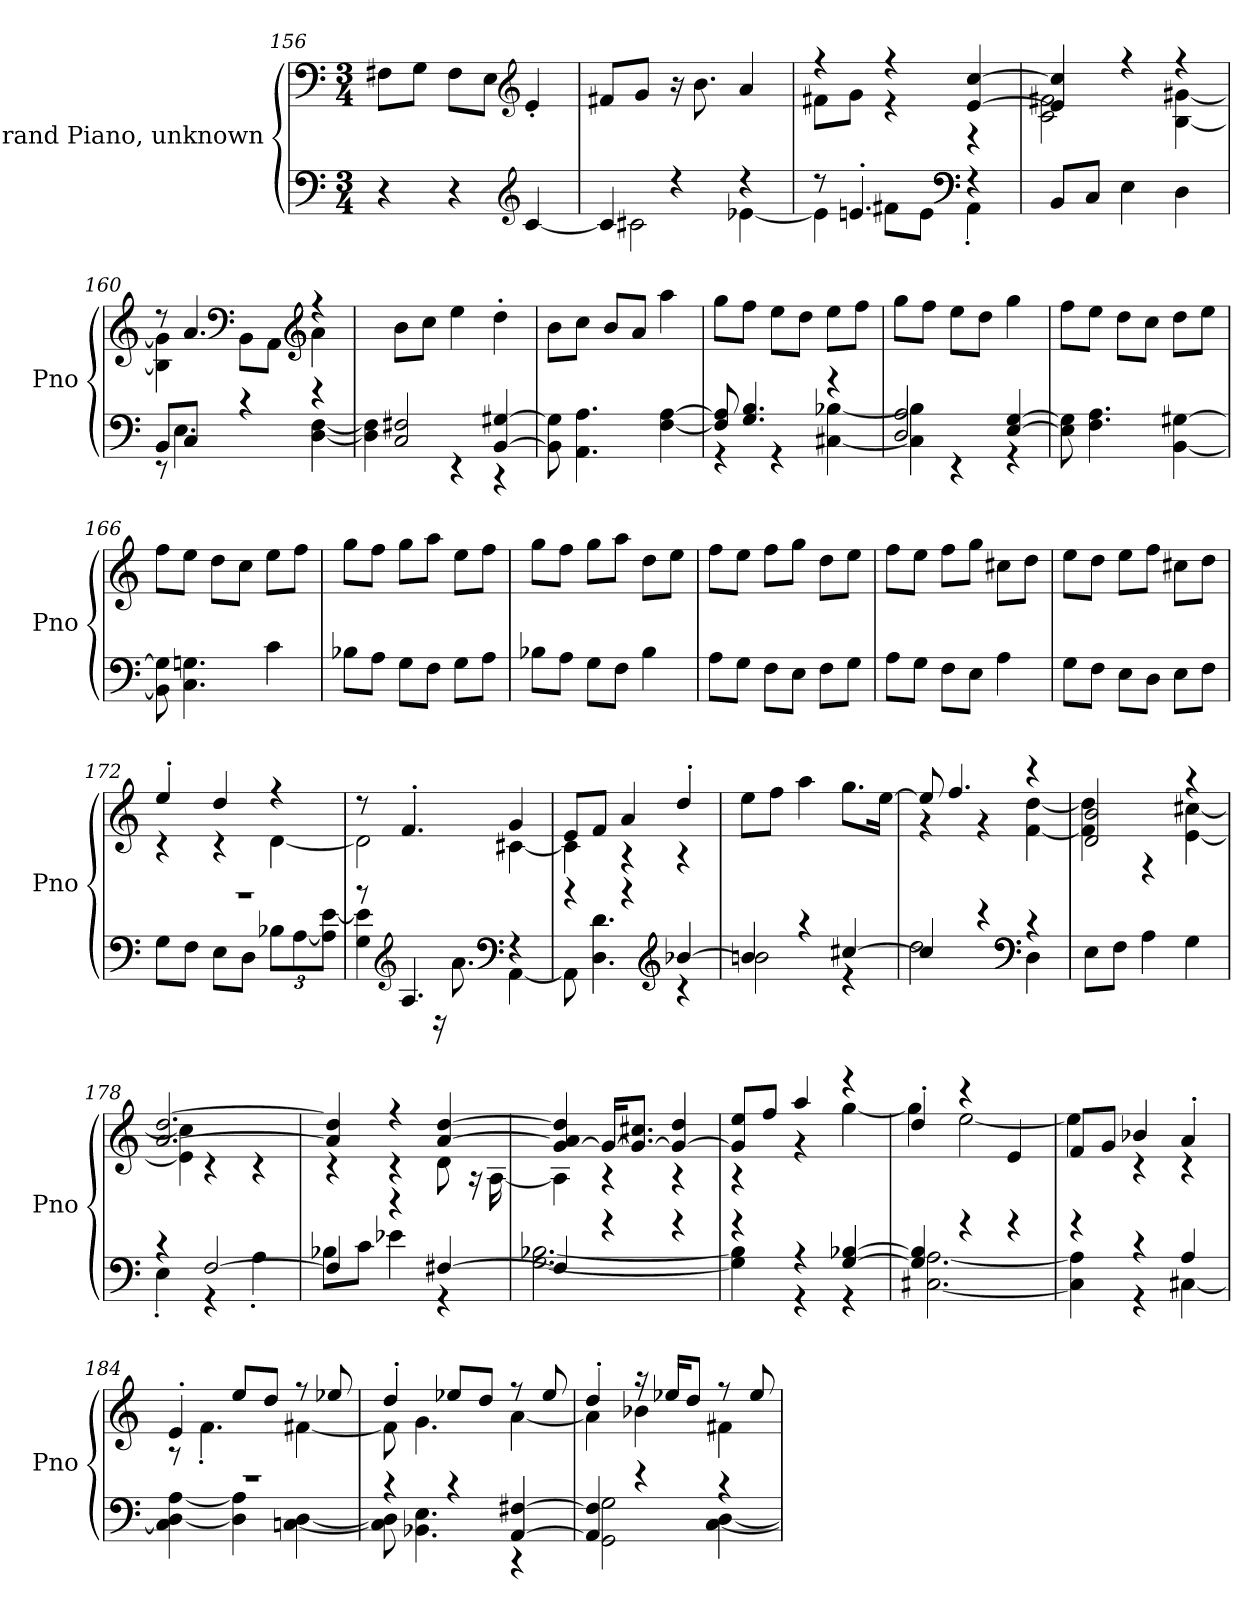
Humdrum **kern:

**kern	**kern
*part1	*part1
*staff2	*staff1
*I"Grand Piano, unknown	*
*I'Pno	*
*clefF4	*clefF4
*k[]	*k[]
*M3/4	*M3/4
=156	=156
4r	8F#X\L
.	8G\J
4r	8F#\L
.	8E\J
*clefG2	*clefG2
[4c/	4e'/
=157	=157
*^	*
4c/]	2c#X\	8f#X/L
.	.	8g/J
4r	.	16r
.	.	8.b\
4r	[4e-X\	4a/
!!LO:LB:g=z
=158	=158	=158
*	*	*^
8r	4e-\]	4r	8f#X\L
4.en'/	.	.	8g\J
.	8f#X\L	4r	4r
.	8e\J	.	.
*clefF4	*	*	*
4r	4AA'\	[4e/ [4cc/	4r
*v	*v	*	*
=159	=159	=159
8BB/L	4e/] 4cc/]	2c\ 2f#X\
8C/J	.	.
4E\	4r	.
4D\	4r	[4B\ [4g#X\
=160	=160	=160
*^	*	*
8BB/L	8r	8r	4B\] 4g#\]
8C/J	4.E\	4.a/	.
*	*	*clefF4	*
4r	.	.	8BB\L
.	.	.	8AA\J
*	*	*clefG2	*
4r	[4D\ [4F\	4r	4a\
*	*	*v	*v
=161	=161	=161
2C/ 2F#X/	4D\] 4F\]	8b\L
.	.	8cc\J
.	4r	4ee\
[4BB/ [4G#X/	4r	4dd'\
*v	*v	*
=162	=162
8BB\] 8G#\]	8b\L
4.AA\ 4.A\	8cc\J
.	8b/L
.	8a/J
[4F\ [4A\	4aa\
=163	=163
*^	*
8F/] 8A/]	4r	8gg\L
4.G/ 4.B/	.	8ff\J
.	4r	8ee\L
.	.	8dd\J
4r	[4C#X\ [4B-X\	8ee\L
.	.	8ff\J
=164	=164	=164
2D/ 2A/	4C#\] 4B-\]	8gg\L
.	.	8ff\J
.	4r	8ee\L
.	.	8dd\J
[4E/ [4G/	4r	4gg\
*v	*v	*
!!LO:PB:g=z
=165	=165
8E\] 8G\]	8ff\L
4.F\ 4.A\	8ee\J
.	8dd\L
.	8cc\J
[4BB\ [4G#X\	8dd\L
.	8ee\J
=166	=166
8BB\] 8G#\]	8ff\L
4.C\ 4.Gn\	8ee\J
.	8dd\L
.	8cc\J
4c\	8ee\L
.	8ff\J
=167	=167
8B-X\L	8gg\L
8A\J	8ff\J
8G\L	8gg\L
8F\J	8aa\J
8G\L	8ee\L
8A\J	8ff\J
=168	=168
8B-X\L	8gg\L
8A\J	8ff\J
8G\L	8gg\L
8F\J	8aa\J
4B-\	8dd\L
.	8ee\J
=169	=169
8A\L	8ff\L
8G\J	8ee\J
8F\L	8ff\L
8E\J	8gg\J
8F\L	8dd\L
8G\J	8ee\J
=170	=170
8A\L	8ff\L
8G\J	8ee\J
8F\L	8ff\L
8E\J	8gg\J
4A\	8cc#X\L
.	8dd\J
=171	=171
8G\L	8ee\L
8F\J	8dd\J
8E\L	8ee\L
8D\J	8ff\J
8E\L	8cc#X\L
8F\J	8dd\J
!!LO:LB:g=z
=172	=172
*^	*^
2.r	8G\L	4ee'/	4r
.	8F\J	.	.
.	8E\L	4dd/	4r
.	8D\J	.	.
*	*Xbrackettup	*	*
.	12B-X\L	4r	[4d\
.	[12A\	.	.
.	12A\] [12e\J	.	.
=173	=173	=173	=173
8r	4G\ 4e\]	8r	2d\]
*clefG2	*	*	*
4.A/	.	4.f'/	.
.	16r	.	.
.	8.a\	.	.
*clefF4	*	*	*
4r	[4AA\	4g/	[4c#X\
=174	=174	=174	=174
4r	8AA\]	8e/L	4c#\]
.	4.D\ 4.d\	8f/J	.
4r	.	4a/	4r
*clefG2	*	*	*
[4b-X/	4r	4dd'/	4r
*	*	*v	*v
=175	=175	=175
4b-/]	2bn\	8ee\L
.	.	8ff\J
4r	.	4aa\
[4cc#X/	4r	8.gg\L
.	.	[16ee\Jk
=176	=176	=176
*	*	*^
4cc#/]	2dd\	8ee/]	4r
.	.	4.ff/	.
4r	.	.	4r
*clefF4	*	*	*
4r	4D\	4r	[4f\ [4dd\
*v	*v	*	*
=177	=177	=177
8E\L	2d/ 2b/	4f\] 4dd\]
8F\J	.	.
4A\	.	4r
4G\	4r	[4e\ [4cc#X\
!!LO:LB:g=z	!!
=178	=178	=178
*^	*	*
4r	4E'\	[2.a/ [2.dd/	4e\] 4cc#\]
[2F/	4r	.	4r
.	4A'\	.	4r
=179	=179	=179	=179
4F/]	8B-X\L	4a/] 4dd/]	4r
.	8c\J	.	.
4r	4e-X\	4r	4r
[4F#X/	4r	[4a/ [4dd/	8d\
.	.	.	16r
.	.	.	[16A\
=180	=180	=180	=180
4F#/]	[2.G\ [2.B-X\	[4g/ 4a/] 4dd/]	4A\]
4r	.	16g/KL_	4r
.	.	8.g/_ 8.cc#X/J	.
4r	.	4g/_ 4dd/	4r
=181	=181	=181	=181
4r	4G\] 4B-\]	8g/] 8ee/L	4r
.	.	8ff/J	.
4r	4r	4aa/	4r
[4G/ [4B-X/	4r	4r	[4gg\
=182	=182	=182	=182
4G/] 4B-/]	[2.C#X\ [2.A\	4dd'/	4gg\]
4r	.	4r	[2ee\
4r	.	4e/	.
=183	=183	=183	=183
4r	4C#\] 4A\]	8f/L	4ee\]
.	.	8g/J	.
4r	4r	4b-X/	4r
4A/	[4C#X\	4a'/	4r
=184	=184	=184	=184
2.r	4C#\] [4D\ [4A\	4e'/	8r
.	.	.	4.f'\
.	4D\] 4A\]	8ee/L	.
.	.	8dd/J	.
.	[4Cn\ [4D\	8r	[4f#X\
.	.	8ee-X/	.
!!LO:LB:g=z	!!
=185	=185	=185	=185
4r	8C\] 8D\]	4dd'/	8f#\]
.	4.BB-X\ 4.E\	.	4.g\
4r	.	8ee-X/L	.
.	.	8dd/J	.
[4AA/ [4F#X/	4r	8r	[4a\
.	.	8ee-/	.
=186	=186	=186	=186
4AA/] 4F#/]	2GG\ 2G\	4dd'/	4a\]
4r	.	16r	4b-X\
.	.	16ee-X/KL	.
.	.	8dd/J	.
4r	[4C\ [4D\	8r	4f#X\
.	.	8ee-/	.
*v	*v	*	*
*	*v	*v
=	=
*-	*-
